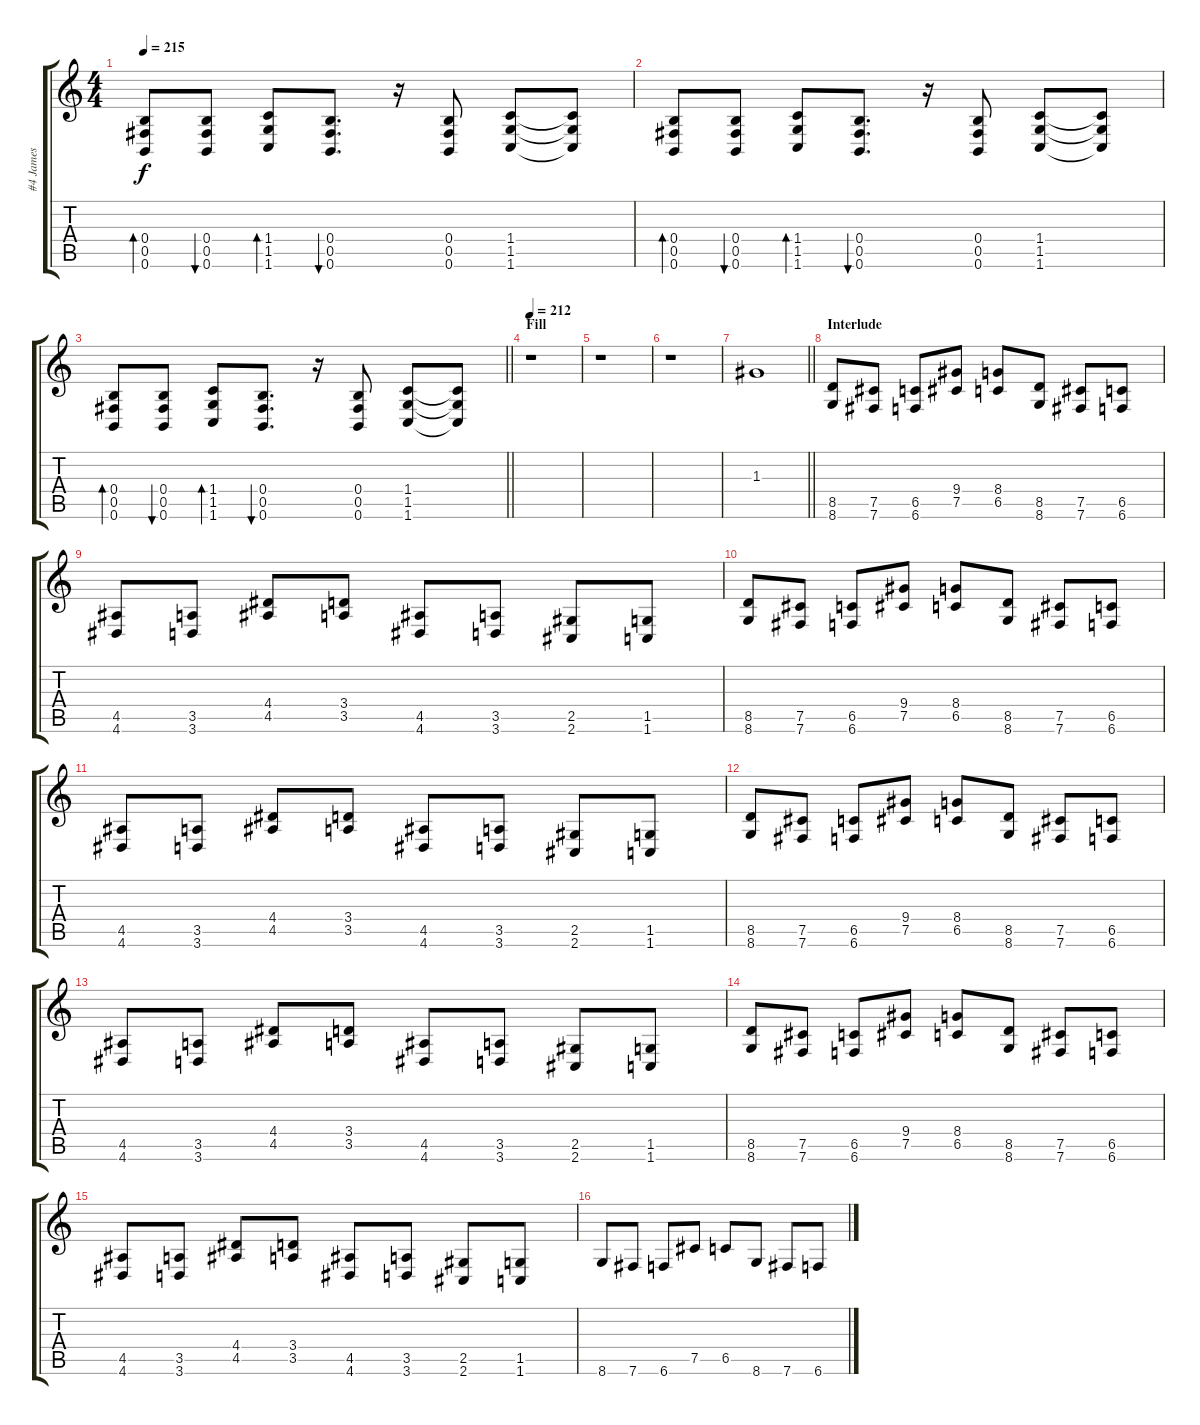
\track ("#4 James" "#4 James") {instrument overdrivenguitar}
\staff {score tabs}
\tuning (E4 B3 G3 B2 Gb2 B1) {hide}
\ts (4 4)
\tempo 215
\clef g2
\ks c
(0.4 0.5 0.6).8{bd 120 dy f} (0.4 0.5 0.6).8{bu 120} (1.4 1.5 1.6).8{bd 120} (0.4 0.5 0.6).8{d bu 120} r.16 (0.4 0.5 0.6).8 (1.4 1.5 1.6).8 (1.4{t} 1.5{t} 1.6{t}).8 |
(0.4 0.5 0.6).8{bd 120} (0.4 0.5 0.6).8{bu 120} (1.4 1.5 1.6).8{bd 120} (0.4 0.5 0.6).8{d bu 120} r.16 (0.4 0.5 0.6).8 (1.4 1.5 1.6).8 (1.4{t} 1.5{t} 1.6{t}).8 |
\barLineRight lightlight
(0.4 0.5 0.6).8{bd 120} (0.4 0.5 0.6).8{bu 120} (1.4 1.5 1.6).8{bd 120} (0.4 0.5 0.6).8{d bu 120} r.16 (0.4 0.5 0.6).8 (1.4 1.5 1.6).8 (1.4{t} 1.5{t} 1.6{t}).8 |
\section ("" "Fill")
\tempo 212
r.1 |
r.1 |
r.1 |
\barLineRight lightlight
1.3.1 |
\section ("" "Interlude")
(8.5 8.6).8 (7.5 7.6).8 (6.5 6.6).8 (9.4 7.5).8 (8.4 6.5).8 (8.5 8.6).8 (7.5 7.6).8 (6.5 6.6).8 |
(4.5 4.6).8 (3.5 3.6).8 (4.4 4.5).8 (3.4 3.5).8 (4.5 4.6).8 (3.5 3.6).8 (2.5 2.6).8 (1.5 1.6).8 |
(8.5 8.6).8 (7.5 7.6).8 (6.5 6.6).8 (9.4 7.5).8 (8.4 6.5).8 (8.5 8.6).8 (7.5 7.6).8 (6.5 6.6).8 |
(4.5 4.6).8 (3.5 3.6).8 (4.4 4.5).8 (3.4 3.5).8 (4.5 4.6).8 (3.5 3.6).8 (2.5 2.6).8 (1.5 1.6).8 |
(8.5 8.6).8 (7.5 7.6).8 (6.5 6.6).8 (9.4 7.5).8 (8.4 6.5).8 (8.5 8.6).8 (7.5 7.6).8 (6.5 6.6).8 |
(4.5 4.6).8 (3.5 3.6).8 (4.4 4.5).8 (3.4 3.5).8 (4.5 4.6).8 (3.5 3.6).8 (2.5 2.6).8 (1.5 1.6).8 |
(8.5 8.6).8 (7.5 7.6).8 (6.5 6.6).8 (9.4 7.5).8 (8.4 6.5).8 (8.5 8.6).8 (7.5 7.6).8 (6.5 6.6).8 |
(4.5 4.6).8 (3.5 3.6).8 (4.4 4.5).8 (3.4 3.5).8 (4.5 4.6).8 (3.5 3.6).8 (2.5 2.6).8 (1.5 1.6).8 |
8.6.8 7.6.8 6.6.8 7.5.8 6.5.8 8.6.8 7.6.8 6.6.8
